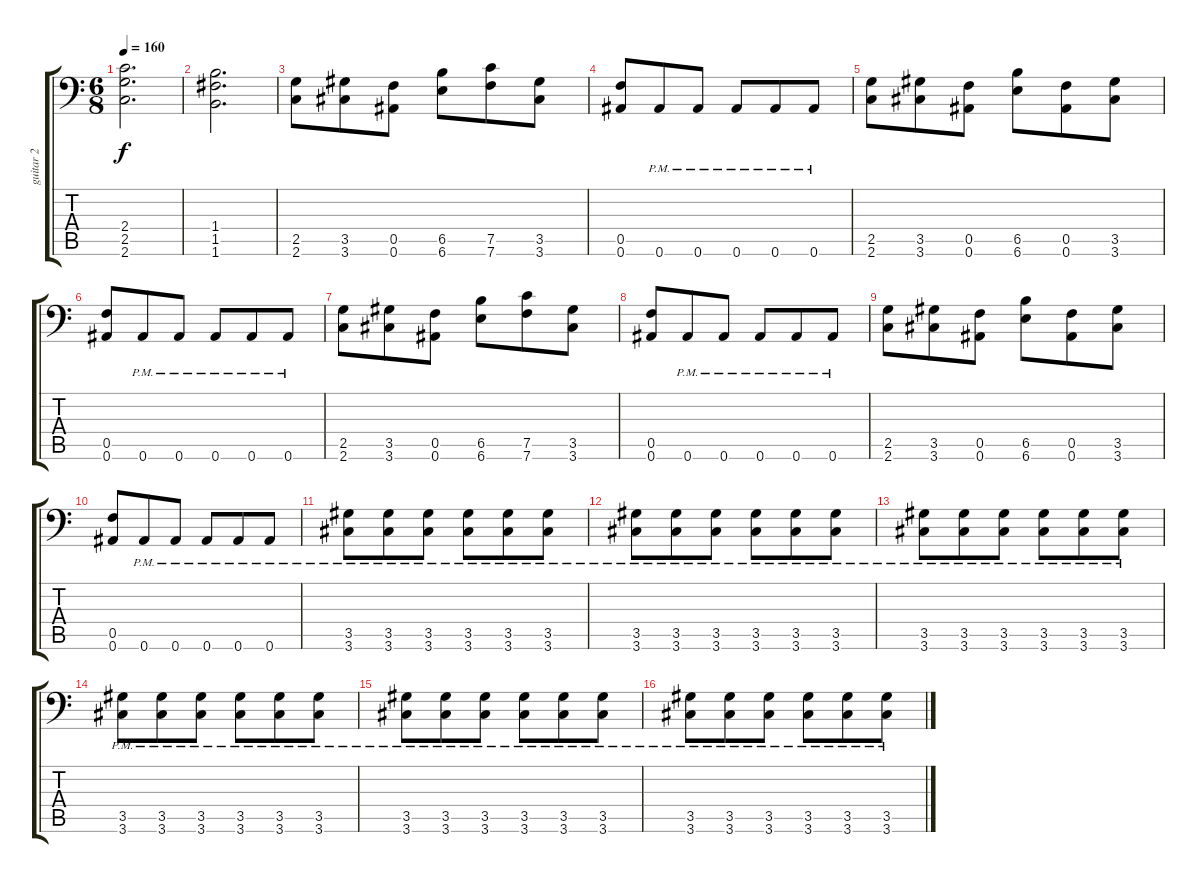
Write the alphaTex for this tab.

\track ("guitar 2" "guitar 2") {instrument distortionguitar}
\staff {score tabs}
\tuning (C4 G3 Eb3 Bb2 F2 Bb1) {hide}
\ts (6 8)
\tempo 160
\clef f4
\ks c
(2.4 2.5 2.6).2{d dy f} |
(1.4 1.5 1.6).2{d} |
(2.5 2.6).8 (3.5 3.6).8 (0.5 0.6).8 (6.5 6.6).8 (7.5 7.6).8 (3.5 3.6).8 |
(0.5 0.6).8 0.6{pm}.8 0.6{pm}.8 0.6{pm}.8 0.6{pm}.8 0.6{pm}.8 |
(2.5 2.6).8 (3.5 3.6).8 (0.5 0.6).8 (6.5 6.6).8 (0.5 0.6).8 (3.5 3.6).8 |
(0.5 0.6).8 0.6{pm}.8 0.6{pm}.8 0.6{pm}.8 0.6{pm}.8 0.6{pm}.8 |
(2.5 2.6).8 (3.5 3.6).8 (0.5 0.6).8 (6.5 6.6).8 (7.5 7.6).8 (3.5 3.6).8 |
(0.5 0.6).8 0.6{pm}.8 0.6{pm}.8 0.6{pm}.8 0.6{pm}.8 0.6{pm}.8 |
(2.5 2.6).8 (3.5 3.6).8 (0.5 0.6).8 (6.5 6.6).8 (0.5 0.6).8 (3.5 3.6).8 |
(0.5 0.6).8 0.6{pm}.8 0.6{pm}.8 0.6{pm}.8 0.6{pm}.8 0.6{pm}.8 |
(3.5{pm} 3.6{pm}).8 (3.5{pm} 3.6{pm}).8 (3.5{pm} 3.6{pm}).8 (3.5{pm} 3.6{pm}).8 (3.5{pm} 3.6{pm}).8 (3.5{pm} 3.6{pm}).8 |
(3.5{pm} 3.6{pm}).8 (3.5{pm} 3.6{pm}).8 (3.5{pm} 3.6{pm}).8 (3.5{pm} 3.6{pm}).8 (3.5{pm} 3.6{pm}).8 (3.5{pm} 3.6{pm}).8 |
(3.5{pm} 3.6{pm}).8 (3.5{pm} 3.6{pm}).8 (3.5{pm} 3.6{pm}).8 (3.5{pm} 3.6{pm}).8 (3.5{pm} 3.6{pm}).8 (3.5{pm} 3.6{pm}).8 |
(3.5{pm} 3.6{pm}).8 (3.5{pm} 3.6{pm}).8 (3.5{pm} 3.6{pm}).8 (3.5{pm} 3.6{pm}).8 (3.5{pm} 3.6{pm}).8 (3.5{pm} 3.6{pm}).8 |
(3.5{pm} 3.6{pm}).8 (3.5{pm} 3.6{pm}).8 (3.5{pm} 3.6{pm}).8 (3.5{pm} 3.6{pm}).8 (3.5{pm} 3.6{pm}).8 (3.5{pm} 3.6{pm}).8 |
(3.5{pm} 3.6{pm}).8 (3.5{pm} 3.6{pm}).8 (3.5{pm} 3.6{pm}).8 (3.5{pm} 3.6{pm}).8 (3.5{pm} 3.6{pm}).8 (3.5{pm} 3.6{pm}).8
